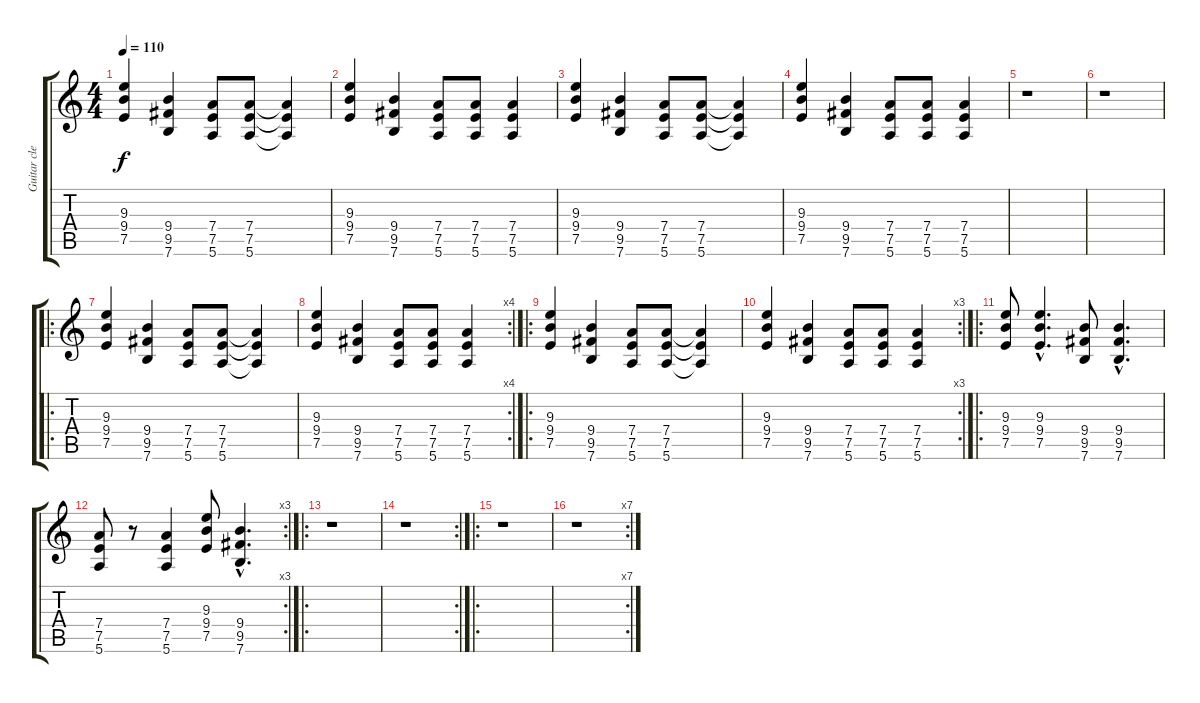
\track ("Guitar clean" "Guitar cle") {instrument acousticguitarsteel}
\staff {score tabs}
\tuning (E4 B3 G3 D3 A2 E2) {hide}
\ts (4 4)
\tempo 110
\clef g2
\ks c
(9.3 9.4 7.5).4{dy f instrument acousticguitarsteel} (9.4 9.5 7.6).4 (7.4 7.5 5.6).8 (7.4 7.5 5.6).8 (7.4{t} 7.5{t} 5.6{t}).4 |
(9.3 9.4 7.5).4 (9.4 9.5 7.6).4 (7.4 7.5 5.6).8 (7.4 7.5 5.6).8 (7.4 7.5 5.6).4 |
(9.3 9.4 7.5).4 (9.4 9.5 7.6).4 (7.4 7.5 5.6).8 (7.4 7.5 5.6).8 (7.4{t} 7.5{t} 5.6{t}).4 |
(9.3 9.4 7.5).4 (9.4 9.5 7.6).4 (7.4 7.5 5.6).8 (7.4 7.5 5.6).8 (7.4 7.5 5.6).4 |
r.1 |
r.1 |
\ro
(9.3 9.4 7.5).4 (9.4 9.5 7.6).4 (7.4 7.5 5.6).8 (7.4 7.5 5.6).8 (7.4{t} 7.5{t} 5.6{t}).4 |
\rc 4
(9.3 9.4 7.5).4 (9.4 9.5 7.6).4 (7.4 7.5 5.6).8 (7.4 7.5 5.6).8 (7.4 7.5 5.6).4 |
\ro
(9.3 9.4 7.5).4 (9.4 9.5 7.6).4 (7.4 7.5 5.6).8 (7.4 7.5 5.6).8 (7.4{t} 7.5{t} 5.6{t}).4 |
\rc 3
(9.3 9.4 7.5).4 (9.4 9.5 7.6).4 (7.4 7.5 5.6).8 (7.4 7.5 5.6).8 (7.4 7.5 5.6).4 |
\ro
(9.3 9.4 7.5).8 (9.3{hac} 9.4{hac} 7.5{hac}).4{d} (9.4 9.5 7.6).8 (9.4{hac} 9.5{hac} 7.6{hac}).4{d} |
\rc 3
(7.4 7.5 5.6).8 r.8 (7.4 7.5 5.6).4 (9.3 9.4 7.5).8 (9.4{hac} 9.5{hac} 7.6{hac}).4{d} |
\ro
r.1 |
\rc 2
r.1 |
\ro
r.1 |
\rc 7
r.1
